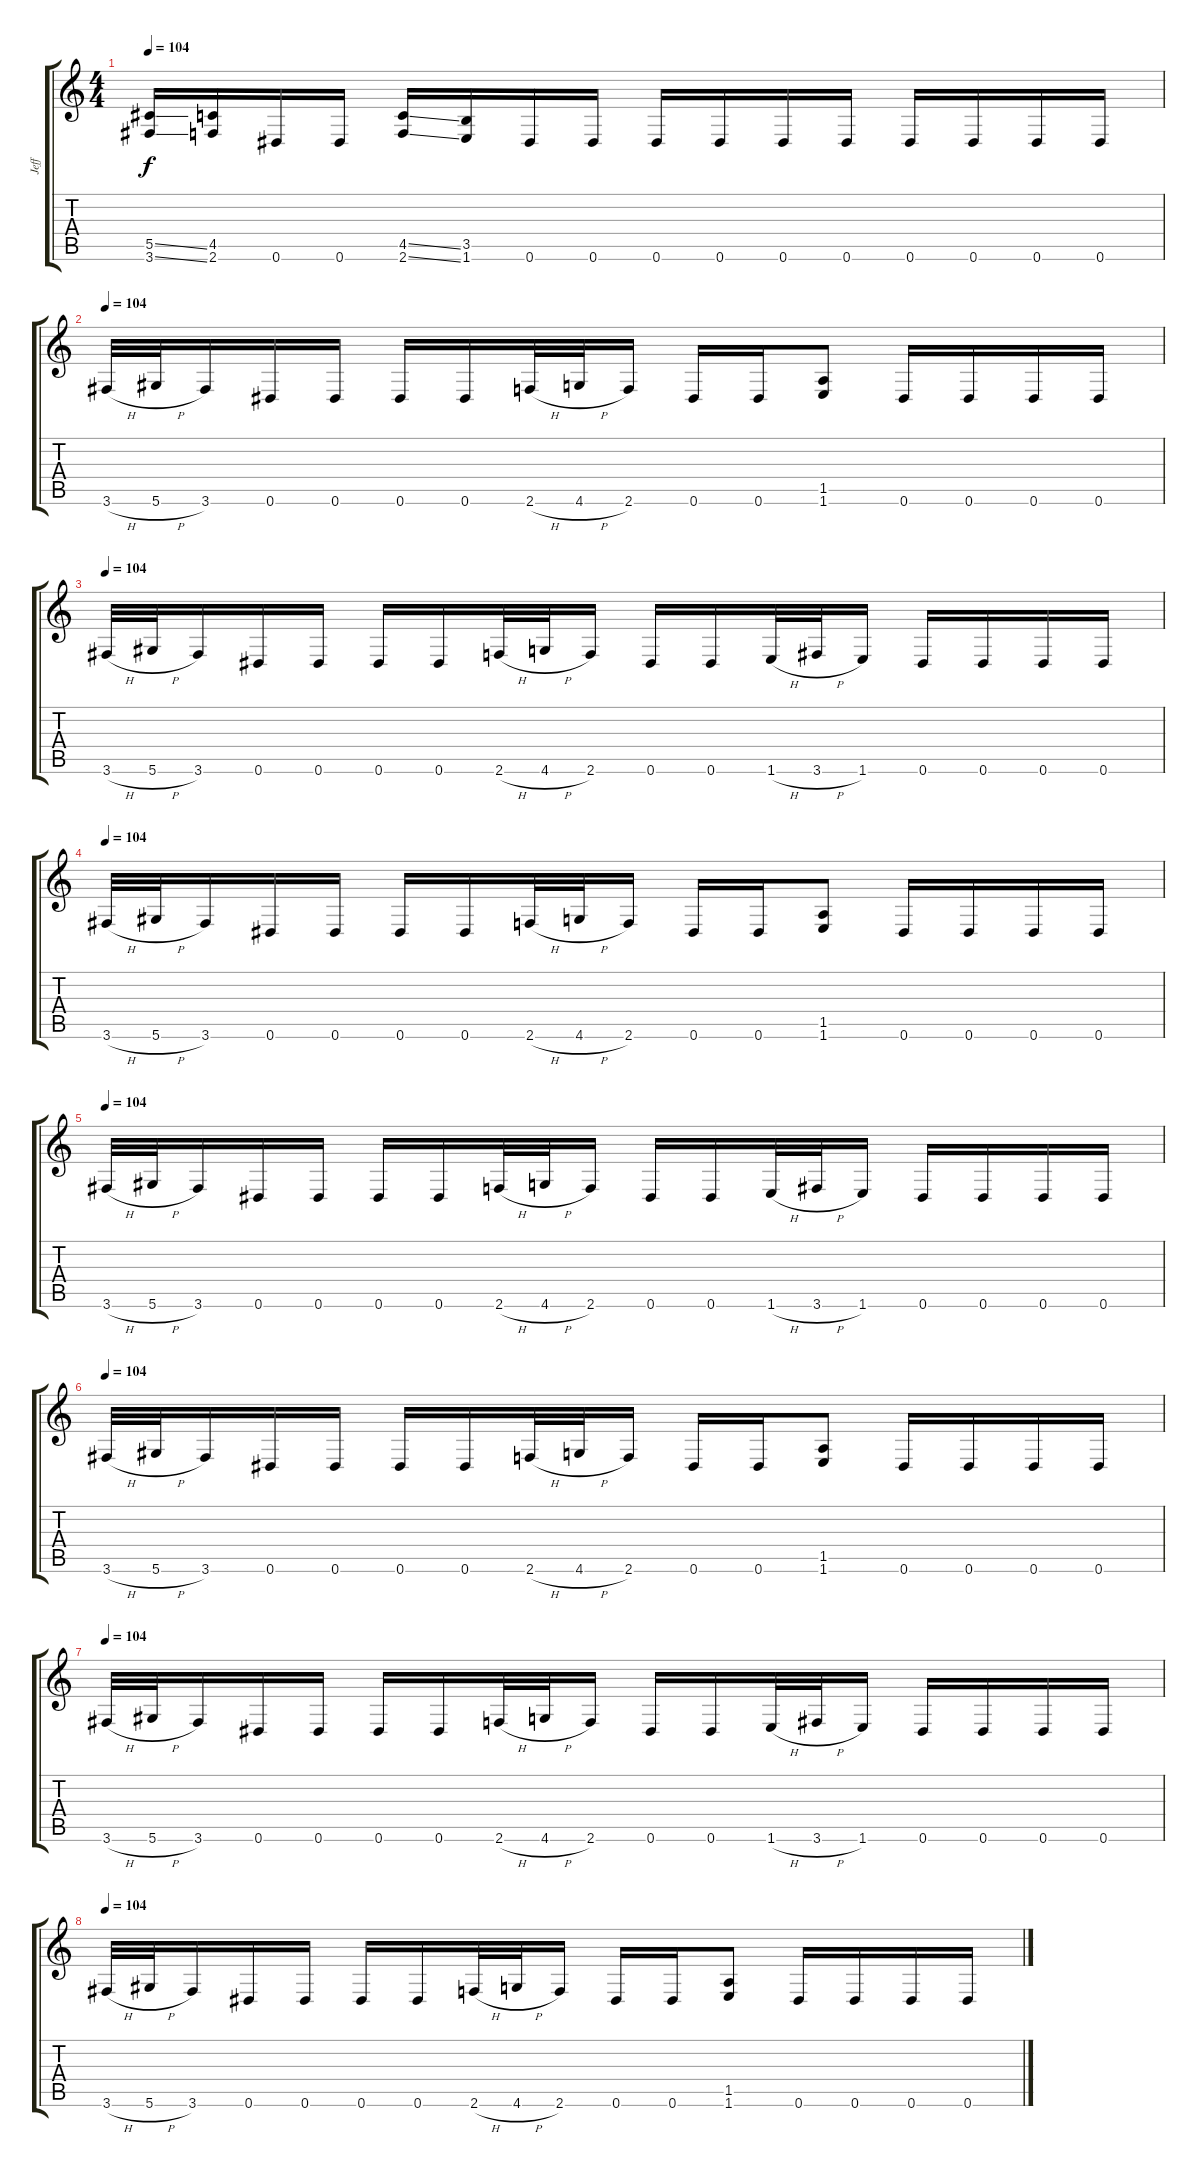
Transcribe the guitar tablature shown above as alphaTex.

\track ("Jeff" "Jeff") {instrument distortionguitar}
\staff {score tabs}
\tuning (Eb4 Bb3 Gb3 Db3 Ab2 Eb2) {hide}
\ts (4 4)
\tempo 104
\clef g2
\ks c
(5.5{ss} 3.6{ss}).16{dy f} (4.5 2.6).16 0.6.16 0.6.16 (4.5{ss} 2.6{ss}).16 (3.5 1.6).16 0.6.16 0.6.16 0.6.16 0.6.16 0.6.16 0.6.16 0.6.16 0.6.16 0.6.16 0.6.16 |
\tempo 104
3.6{h}.32 5.6{h}.32 3.6.16 0.6.16 0.6.16 0.6.16 0.6.16 2.6{h}.32 4.6{h}.32 2.6.16 0.6.16 0.6.16 (1.5 1.6).8 0.6.16 0.6.16 0.6.16 0.6.16 |
\tempo 104
3.6{h}.32 5.6{h}.32 3.6.16 0.6.16 0.6.16 0.6.16 0.6.16 2.6{h}.32 4.6{h}.32 2.6.16 0.6.16 0.6.16 1.6{h}.32 3.6{h}.32 1.6.16 0.6.16 0.6.16 0.6.16 0.6.16 |
\tempo 104
3.6{h}.32 5.6{h}.32 3.6.16 0.6.16 0.6.16 0.6.16 0.6.16 2.6{h}.32 4.6{h}.32 2.6.16 0.6.16 0.6.16 (1.5 1.6).8 0.6.16 0.6.16 0.6.16 0.6.16 |
\tempo 104
3.6{h}.32 5.6{h}.32 3.6.16 0.6.16 0.6.16 0.6.16 0.6.16 2.6{h}.32 4.6{h}.32 2.6.16 0.6.16 0.6.16 1.6{h}.32 3.6{h}.32 1.6.16 0.6.16 0.6.16 0.6.16 0.6.16 |
\tempo 104
3.6{h}.32 5.6{h}.32 3.6.16 0.6.16 0.6.16 0.6.16 0.6.16 2.6{h}.32 4.6{h}.32 2.6.16 0.6.16 0.6.16 (1.5 1.6).8 0.6.16 0.6.16 0.6.16 0.6.16 |
\tempo 104
3.6{h}.32 5.6{h}.32 3.6.16 0.6.16 0.6.16 0.6.16 0.6.16 2.6{h}.32 4.6{h}.32 2.6.16 0.6.16 0.6.16 1.6{h}.32 3.6{h}.32 1.6.16 0.6.16 0.6.16 0.6.16 0.6.16 |
\tempo 104
3.6{h}.32 5.6{h}.32 3.6.16 0.6.16 0.6.16 0.6.16 0.6.16 2.6{h}.32 4.6{h}.32 2.6.16 0.6.16 0.6.16 (1.5 1.6).8 0.6.16 0.6.16 0.6.16 0.6.16
